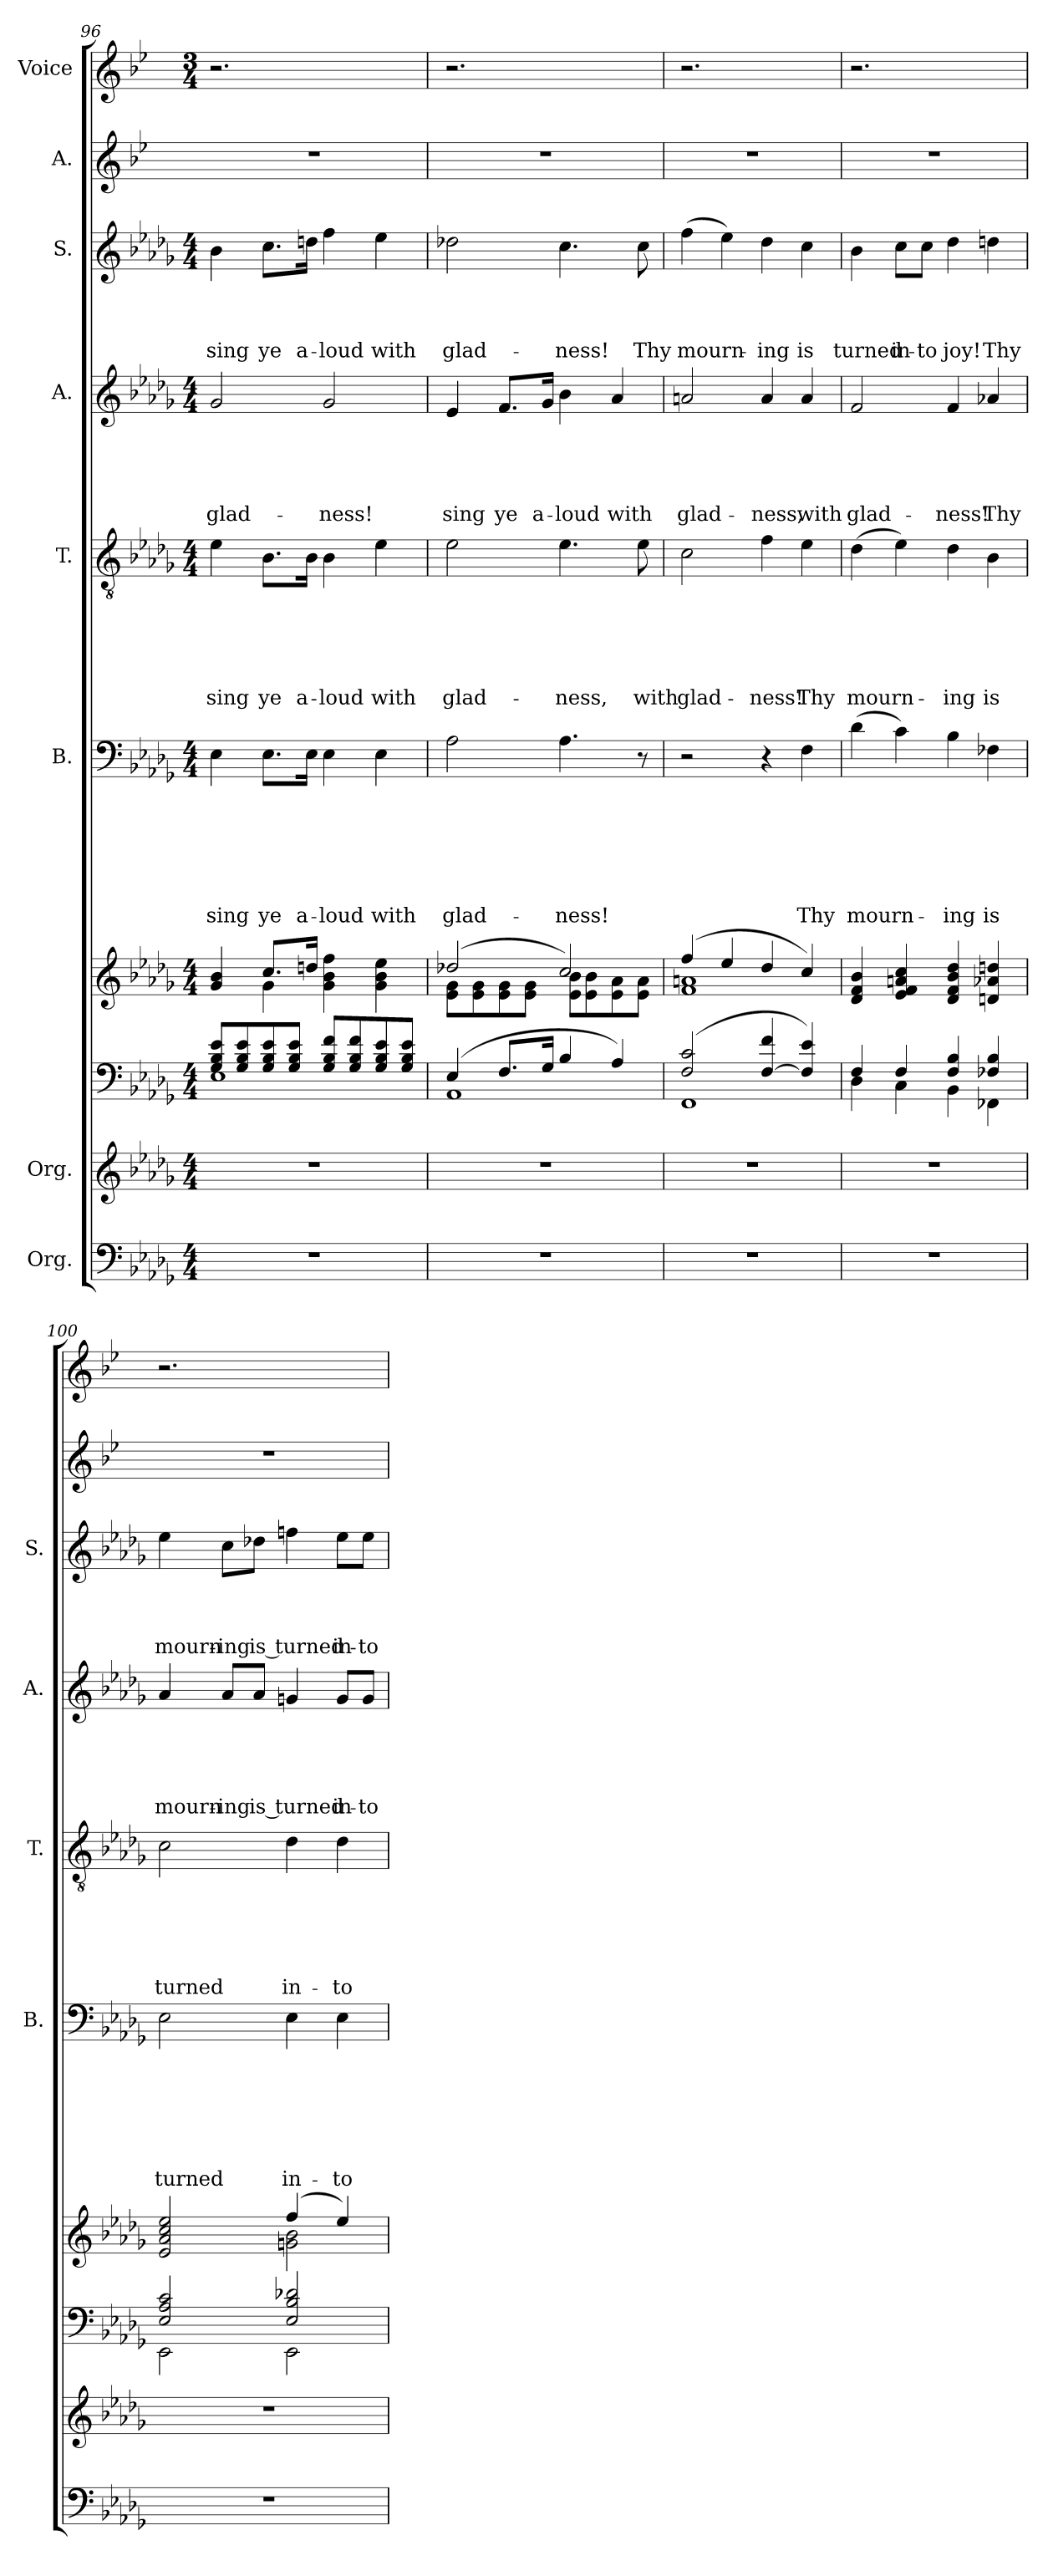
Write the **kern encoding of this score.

**kern	**kern	**kern	**kern	**kern	**text	**text	**text	**text	**text	**text	**text	**kern	**text	**text	**text	**text	**text	**text	**kern	**text	**text	**text	**text	**text	**kern	**text	**text	**text	**text	**kern	**kern
*part10	*part9	*part8	*part7	*part6	*part6	*part6	*part6	*part6	*part6	*part6	*part6	*part5	*part5	*part5	*part5	*part5	*part5	*part5	*part4	*part4	*part4	*part4	*part4	*part4	*part3	*part3	*part3	*part3	*part3	*part2	*part1
*staff10	*staff9	*staff8	*staff7	*staff6	*staff6	*staff6	*staff6	*staff6	*staff6	*staff6	*staff6	*staff5	*staff5	*staff5	*staff5	*staff5	*staff5	*staff5	*staff4	*staff4	*staff4	*staff4	*staff4	*staff4	*staff3	*staff3	*staff3	*staff3	*staff3	*staff2	*staff1
*I"Org.	*I"Org.	*	*	*I"B.	*	*	*	*	*	*	*	*I"T.	*	*	*	*	*	*	*I"A.	*	*	*	*	*	*I"S.	*	*	*	*	*I"A.	*I"Voice
*	*	*	*	*I'B.	*	*	*	*	*	*	*	*I'T.	*	*	*	*	*	*	*I'A.	*	*	*	*	*	*I'S.	*	*	*	*	*	*
*clefF4	*clefG2	*clefF4	*clefG2	*clefF4	*	*	*	*	*	*	*	*clefGv2	*	*	*	*	*	*	*clefG2	*	*	*	*	*	*clefG2	*	*	*	*	*clefG2	*clefG2
*k[b-e-a-d-g-]	*k[b-e-a-d-g-]	*k[b-e-a-d-g-]	*k[b-e-a-d-g-]	*k[b-e-a-d-g-]	*	*	*	*	*	*	*	*k[b-e-a-d-g-]	*	*	*	*	*	*	*k[b-e-a-d-g-]	*	*	*	*	*	*k[b-e-a-d-g-]	*	*	*	*	*k[b-e-]	*k[b-e-]
*D-:	*D-:	*D-:	*D-:	*D-:	*	*	*	*	*	*	*	*D-:	*	*	*	*	*	*	*D-:	*	*	*	*	*	*D-:	*	*	*	*	*B-:	*B-:
*M4/4	*M4/4	*M4/4	*M4/4	*M4/4	*	*	*	*	*	*	*	*M4/4	*	*	*	*	*	*	*M4/4	*	*	*	*	*	*M4/4	*	*	*	*	*	*M3/4
=96	=96	=96	=96	=96	=96	=96	=96	=96	=96	=96	=96	=96	=96	=96	=96	=96	=96	=96	=96	=96	=96	=96	=96	=96	=96	=96	=96	=96	=96	=96	=96
*	*	*^	*^	*	*	*	*	*	*	*	*	*	*	*	*	*	*	*	*	*	*	*	*	*	*	*	*	*	*	*	*
!	!	!	!	!	!	!	!	!	!	!	!	!	!LO:LY:b	!	!	!	!	!	!	!LO:LY:b	!	!	!	!	!	!LO:LY:b	!	!	!	!	!LO:LY:b	!	!
1r	1r	8G-/ 8B-/ 8e-/L	1E-	4g-/ 4b-/	4ryy	4E-\	.	.	.	.	.	.	sing	4e-\	.	.	.	.	.	sing	2g-/	.	.	.	.	glad-	4b-\	.	.	.	sing	1r	2.r
.	.	8G-/ 8B-/ 8e-/	.	.	.	.	.	.	.	.	.	.	.	.	.	.	.	.	.	.	.	.	.	.	.	.	.	.	.	.	.	.	.
!	!	!	!	!	!	!	!	!	!	!	!	!	!LO:LY:b	!	!	!	!	!	!	!LO:LY:b	!	!	!	!	!	!	!	!	!	!	!LO:LY:b	!	!
.	.	8G-/ 8B-/ 8e-/	.	8.cc/L	4g-\	8.E-\L	.	.	.	.	.	.	ye	8.B-\L	.	.	.	.	.	ye	.	.	.	.	.	.	8.cc\L	.	.	.	ye	.	.
.	.	8G-/ 8B-/ 8e-/J	.	.	.	.	.	.	.	.	.	.	.	.	.	.	.	.	.	.	.	.	.	.	.	.	.	.	.	.	.	.	.
!	!	!	!	!	!	!	!	!	!	!	!	!	!LO:LY:b	!	!	!	!	!	!	!LO:LY:b	!	!	!	!	!	!	!	!	!	!	!LO:LY:b	!	!
.	.	.	.	16ddn/Jk	.	16E-\Jk	.	.	.	.	.	.	a-	16B-\Jk	.	.	.	.	.	a-	.	.	.	.	.	.	16ddn\Jk	.	.	.	a-	.	.
!	!	!	!	!	!	!	!	!	!	!	!	!	!LO:LY:b	!	!	!	!	!	!	!LO:LY:b	!	!	!	!	!	!LO:LY:b	!	!	!	!	!LO:LY:b	!	!
.	.	8G-/ 8B-/ 8f/L	.	2ryy	4g-\ 4b-\ 4ff\	4E-\	.	.	.	.	.	.	-loud	4B-\	.	.	.	.	.	-loud	2g-/	.	.	.	.	-ness!	4ff\	.	.	.	-loud	.	.
.	.	8G-/ 8B-/ 8f/	.	.	.	.	.	.	.	.	.	.	.	.	.	.	.	.	.	.	.	.	.	.	.	.	.	.	.	.	.	.	.
!	!	!	!	!	!	!	!	!	!	!	!	!	!LO:LY:b	!	!	!	!	!	!	!LO:LY:b	!	!	!	!	!	!	!	!	!	!	!LO:LY:b	!	!
.	.	8G-/ 8B-/ 8e-/	.	.	4g-\ 4b-\ 4ee-\	4E-\	.	.	.	.	.	.	with	4e-\	.	.	.	.	.	with	.	.	.	.	.	.	4ee-\	.	.	.	with	.	4ryy
.	.	8G-/ 8B-/ 8e-/J	.	.	.	.	.	.	.	.	.	.	.	.	.	.	.	.	.	.	.	.	.	.	.	.	.	.	.	.	.	.	.
!!LO:LB:g=z
=97	=97	=97	=97	=97	=97	=97	=97	=97	=97	=97	=97	=97	=97	=97	=97	=97	=97	=97	=97	=97	=97	=97	=97	=97	=97	=97	=97	=97	=97	=97	=97	=97	=97
!	!	!	!	!	!	!	!	!	!	!	!	!	!LO:LY:b	!	!	!	!	!	!	!LO:LY:b	!	!	!	!	!	!LO:LY:b	!	!	!	!	!LO:LY:b	!	!
1r	1r	(4E-/	1AA-	(2dd-X/	8e-\ 8g-\L	2A-\	.	.	.	.	.	.	glad-	2e-\	.	.	.	.	.	glad-	4e-/	.	.	.	.	sing	2dd-X\	.	.	.	glad-	1r	2.r
.	.	.	.	.	8e-\ 8g-\	.	.	.	.	.	.	.	.	.	.	.	.	.	.	.	.	.	.	.	.	.	.	.	.	.	.	.	.
!	!	!	!	!	!	!	!	!	!	!	!	!	!	!	!	!	!	!	!	!	!	!	!	!	!	!LO:LY:b	!	!	!	!	!	!	!
.	.	8.F/L	.	.	8e-\ 8g-\	.	.	.	.	.	.	.	.	.	.	.	.	.	.	.	8.f/L	.	.	.	.	ye	.	.	.	.	.	.	.
.	.	.	.	.	8e-\ 8g-\J	.	.	.	.	.	.	.	.	.	.	.	.	.	.	.	.	.	.	.	.	.	.	.	.	.	.	.	.
!	!	!	!	!	!	!	!	!	!	!	!	!	!	!	!	!	!	!	!	!	!	!	!	!	!	!LO:LY:b	!	!	!	!	!	!	!
.	.	16G-/Jk	.	.	.	.	.	.	.	.	.	.	.	.	.	.	.	.	.	.	16g-/Jk	.	.	.	.	a-	.	.	.	.	.	.	.
!	!	!	!	!	!	!	!	!	!	!	!	!	!LO:LY:b	!	!	!	!	!	!	!LO:LY:b	!	!	!	!	!	!LO:LY:b	!	!	!	!	!LO:LY:b	!	!
.	.	4B-/	.	2cc/)	8e-\ 8b-\L	4.A-\	.	.	.	.	.	.	-ness!	4.e-\	.	.	.	.	.	-ness,	4b-\	.	.	.	.	-loud	4.cc\	.	.	.	-ness!	.	.
.	.	.	.	.	8e-\ 8b-\	.	.	.	.	.	.	.	.	.	.	.	.	.	.	.	.	.	.	.	.	.	.	.	.	.	.	.	.
!	!	!	!	!	!	!	!	!	!	!	!	!	!	!	!	!	!	!	!	!	!	!	!	!	!	!LO:LY:b	!	!	!	!	!	!	!
.	.	4A-/)	.	.	8e-\ 8a-\	.	.	.	.	.	.	.	.	.	.	.	.	.	.	.	4a-/	.	.	.	.	with	.	.	.	.	.	.	4ryy
!	!	!	!	!	!	!	!	!	!	!	!	!	!	!	!	!	!	!	!	!LO:LY:b	!	!	!	!	!	!	!	!	!	!	!LO:LY:b	!	!
.	.	.	.	.	8e-\ 8a-\J	8r	.	.	.	.	.	.	.	8e-\	.	.	.	.	.	with	.	.	.	.	.	.	8cc\	.	.	.	Thy	.	.
=98	=98	=98	=98	=98	=98	=98	=98	=98	=98	=98	=98	=98	=98	=98	=98	=98	=98	=98	=98	=98	=98	=98	=98	=98	=98	=98	=98	=98	=98	=98	=98	=98	=98
!	!	!	!	!	!	!	!	!	!	!	!	!	!	!	!	!	!	!	!	!LO:LY:b	!	!	!	!	!	!LO:LY:b	!	!	!	!	!LO:LY:b	!	!
1r	1r	(2F/ 2c/	1FF	(4ff/	1f 1an	2r	.	.	.	.	.	.	.	2c\	.	.	.	.	.	glad-	2an/	.	.	.	.	glad-	(>4ff\	.	.	.	mourn-	1r	2.r
.	.	.	.	4ee-/	.	.	.	.	.	.	.	.	.	.	.	.	.	.	.	.	.	.	.	.	.	.	4ee-\)	.	.	.	.	.	.
!	!	!	!	!	!	!	!	!	!	!	!	!	!	!	!	!	!	!	!	!LO:LY:b	!	!	!	!	!	!LO:LY:b	!	!	!	!	!LO:LY:b	!	!
.	.	[>4F/ 4f/	.	4dd-/	.	4r	.	.	.	.	.	.	.	4f\	.	.	.	.	.	-ness!	4a/	.	.	.	.	-ness,	4dd-\	.	.	.	-ing	.	.
!	!	!	!	!	!	!	!	!	!	!	!	!	!LO:LY:b	!	!	!	!	!	!	!LO:LY:b	!	!	!	!	!	!LO:LY:b	!	!	!	!	!LO:LY:b	!	!
.	.	4F/] 4e-/)	.	4cc/)	.	4F\	.	.	.	.	.	.	Thy	4e-\	.	.	.	.	.	Thy	4a/	.	.	.	.	with	4cc\	.	.	.	is	.	4ryy
*	*	*	*	*v	*v	*	*	*	*	*	*	*	*	*	*	*	*	*	*	*	*	*	*	*	*	*	*	*	*	*	*	*	*
=99	=99	=99	=99	=99	=99	=99	=99	=99	=99	=99	=99	=99	=99	=99	=99	=99	=99	=99	=99	=99	=99	=99	=99	=99	=99	=99	=99	=99	=99	=99	=99	=99
!	!	!	!	!	!	!	!	!	!	!	!	!LO:LY:b	!	!	!	!	!	!	!LO:LY:b	!	!	!	!	!	!LO:LY:b	!	!	!	!	!LO:LY:b	!	!
1r	1r	4F/	4D-\	4d-/ 4f/ 4b-/	(>4d-\	.	.	.	.	.	.	mourn-	(>4d-\	.	.	.	.	.	mourn-	2f/	.	.	.	.	glad-	4b-\	.	.	.	turned	1r	2.r
!	!	!	!	!	!	!	!	!	!	!	!	!	!	!	!	!	!	!	!	!	!	!	!	!	!	!	!	!	!	!LO:LY:b	!	!
.	.	4F/	4C\	4e-/ 4f/ 4an/ 4cc/	4c\)	.	.	.	.	.	.	.	4e-\)	.	.	.	.	.	.	.	.	.	.	.	.	8cc\L	.	.	.	in-	.	.
!	!	!	!	!	!	!	!	!	!	!	!	!	!	!	!	!	!	!	!	!	!	!	!	!	!	!	!	!	!	!LO:LY:b	!	!
.	.	.	.	.	.	.	.	.	.	.	.	.	.	.	.	.	.	.	.	.	.	.	.	.	.	8cc\J	.	.	.	-to	.	.
!	!	!	!	!	!	!	!	!	!	!	!	!LO:LY:b	!	!	!	!	!	!	!LO:LY:b	!	!	!	!	!	!LO:LY:b	!	!	!	!	!LO:LY:b	!	!
.	.	4F/ 4B-/	4BB-\	4d-/ 4f/ 4b-/ 4dd-/	4B-\	.	.	.	.	.	.	-ing	4d-\	.	.	.	.	.	-ing	4f/	.	.	.	.	-ness!	4dd-\	.	.	.	joy!	.	.
!	!	!	!	!	!	!	!	!	!	!	!	!LO:LY:b	!	!	!	!	!	!	!LO:LY:b	!	!	!	!	!	!LO:LY:b	!	!	!	!	!LO:LY:b	!	!
.	.	4F-X/ 4B-/	4FF-X\	4dn/ 4a-X/ 4ddn/	4F-X\	.	.	.	.	.	.	is	4B-\	.	.	.	.	.	is	4a-X/	.	.	.	.	Thy	4ddn\	.	.	.	Thy	.	4ryy
=100	=100	=100	=100	=100	=100	=100	=100	=100	=100	=100	=100	=100	=100	=100	=100	=100	=100	=100	=100	=100	=100	=100	=100	=100	=100	=100	=100	=100	=100	=100	=100	=100
*	*	*	*	*^	*	*	*	*	*	*	*	*	*	*	*	*	*	*	*	*	*	*	*	*	*	*	*	*	*	*	*	*
!	!	!	!	!	!	!	!	!	!	!	!	!	!LO:LY:b	!	!	!	!	!	!	!LO:LY:b	!	!	!	!	!	!LO:LY:b	!	!	!	!	!LO:LY:b	!	!
1r	1r	2E-/ 2A-/ 2c/	2EE-\	2e-/ 2a-/ 2cc/ 2ee-/	2ryy	2E-\	.	.	.	.	.	.	turned	2c\	.	.	.	.	.	turned	4a-/	.	.	.	.	mourn-	4ee-\	.	.	.	mourn-	1r	2.r
!	!	!	!	!	!	!	!	!	!	!	!	!	!	!	!	!	!	!	!	!	!	!	!	!	!	!LO:LY:b	!	!	!	!	!LO:LY:b	!	!
.	.	.	.	.	.	.	.	.	.	.	.	.	.	.	.	.	.	.	.	.	8a-/L	.	.	.	.	-ing	8cc\L	.	.	.	-ing	.	.
!	!	!	!	!	!	!	!	!	!	!	!	!	!	!	!	!	!	!	!	!	!	!	!	!	!	!LO:LY:b	!	!	!	!	!LO:LY:b	!	!
.	.	.	.	.	.	.	.	.	.	.	.	.	.	.	.	.	.	.	.	.	8a-/J	.	.	.	.	is turned	8dd-X\J	.	.	.	is turned	.	.
!	!	!	!	!	!	!	!	!	!	!	!	!	!LO:LY:b	!	!	!	!	!	!	!LO:LY:b	!	!	!	!	!	!	!	!	!	!	!	!	!
.	.	2E-/ 2B-/ 2d-X/	2EE-\	(4ff/	2gn\ 2b-\	4E-\	.	.	.	.	.	.	in-	4d-\	.	.	.	.	.	in-	4gn/	.	.	.	.	.	4ffn\	.	.	.	.	.	.
!	!	!	!	!	!	!	!	!	!	!	!	!	!LO:LY:b	!	!	!	!	!	!	!LO:LY:b	!	!	!	!	!	!LO:LY:b	!	!	!	!	!LO:LY:b	!	!
.	.	.	.	4ee-/)	.	4E-\	.	.	.	.	.	.	-to	4d-\	.	.	.	.	.	-to	8g/L	.	.	.	.	in-	8ee-\L	.	.	.	in-	.	4ryy
!	!	!	!	!	!	!	!	!	!	!	!	!	!	!	!	!	!	!	!	!	!	!	!	!	!	!LO:LY:b	!	!	!	!	!LO:LY:b	!	!
.	.	.	.	.	.	.	.	.	.	.	.	.	.	.	.	.	.	.	.	.	8g/J	.	.	.	.	-to	8ee-\J	.	.	.	-to	.	.
*	*	*v	*v	*	*	*	*	*	*	*	*	*	*	*	*	*	*	*	*	*	*	*	*	*	*	*	*	*	*	*	*	*	*
*	*	*	*v	*v	*	*	*	*	*	*	*	*	*	*	*	*	*	*	*	*	*	*	*	*	*	*	*	*	*	*	*	*
=	=	=	=	=	=	=	=	=	=	=	=	=	=	=	=	=	=	=	=	=	=	=	=	=	=	=	=	=	=	=	=
*-	*-	*-	*-	*-	*-	*-	*-	*-	*-	*-	*-	*-	*-	*-	*-	*-	*-	*-	*-	*-	*-	*-	*-	*-	*-	*-	*-	*-	*-	*-	*-
